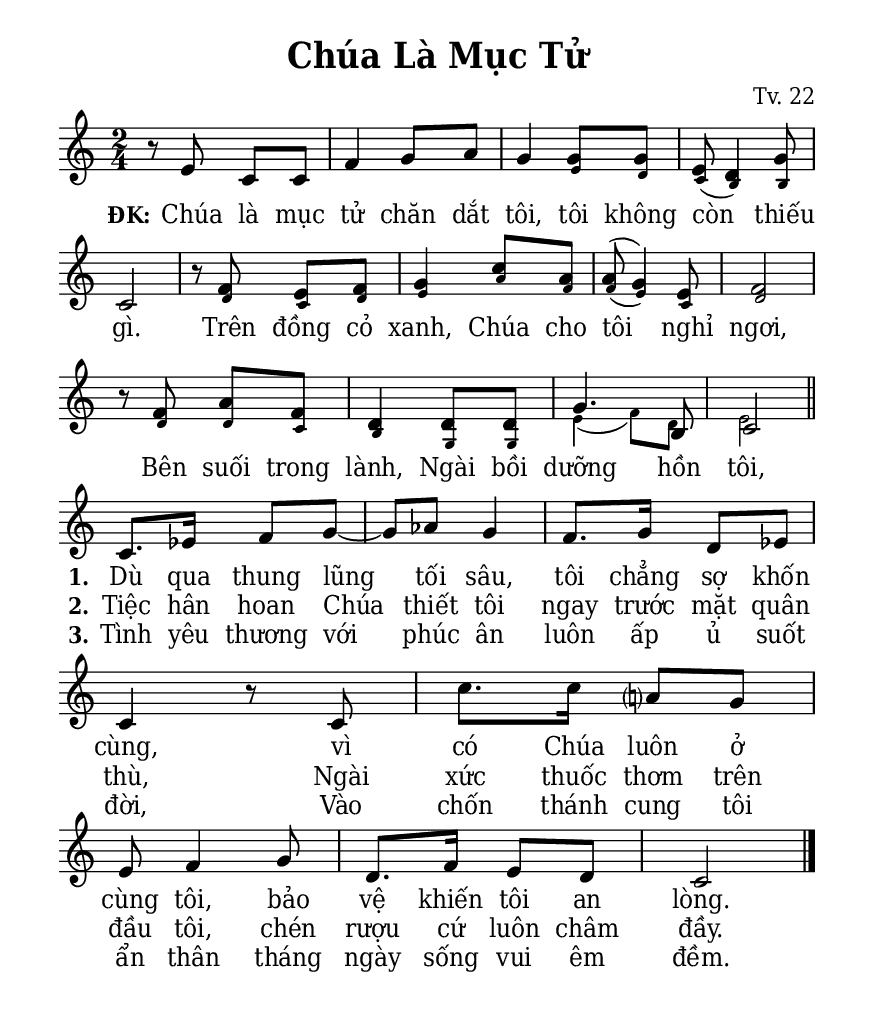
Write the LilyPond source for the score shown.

% Cài đặt chung\
\version "2.22.1"
\include "english.ly"

\header {
  title = "Chúa Là Mục Tử"
  composer = "Tv. 22"
  %arranger = "Lm. Kim Long"
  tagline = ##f
}

% Nhạc phiên khúc
nhacPhienKhucSop = \relative c' {
  r8 e c c |
  f4 g8 a |
  g4 g8 g |
  e (d4) g8 |
  c,2 |
  r8 f e f |
  g4 c8 a |
  a ^(g4) e8 |
  f2 |
  r8 f a f |
  d4 d8 d |
  g4. b,8 |
  c2 \bar "||" \break
  
  c8. ef16 f8 g ~ |
  g af g4 |
  f8. g16 d8 ef |
  c4 r8 c |
  c'8. c16 a!?8 g |
  e f4 g8 |
  d8. f16 e8 d |
  c2 \bar "|."
}

nhacPhienKhucAlto = \relative c' {
  r8 e c c |
  f4 g8 a |
  g4 e8 d |
  c (b4) b8 |
  c2 |
  r8 d c d |
  e4 a8 f |
  f _(e4) c8 |
  d2 |
  r8 d d c |
  b4 g8 g |
  e'4 (f8) d |
  e2
}

% Lời phiên khúc
loiPhienKhucSop = \lyrics {
  \set stanza = "ĐK:"
  Chúa là mục tử chăn dắt tôi,
  tôi không còn thiếu gì.
  Trên đồng cỏ xanh,
  Chúa cho tôi nghỉ ngơi,
  Bên suối trong lành,
  Ngài bồi dưỡng hồn tôi,
  <<
    {
      \set stanza = "1."
      Dù qua thung lũng tối sâu,
      tôi chẳng sợ khốn cùng,
      vì có Chúa luôn ở cùng tôi,
      bảo vệ khiến tôi an lòng.
    }
    \new Lyrics {
	    \set associatedVoice = "beSop"
	    \set stanza = "2."
	    Tiệc hân hoan Chúa thiết tôi
	    ngay trước mặt quân thù,
	    Ngài xức thuốc thơm trên đầu tôi,
	    chén rượu cứ luôn châm đầy.
    }
    \new Lyrics {
	    \set associatedVoice = "beSop"
	    \set stanza = "3."
	    Tình yêu thương với phúc ân luôn ấp ủ suốt đời,
	    Vào chốn thánh cung tôi ẩn thân
	    tháng ngày sống vui êm đềm.
    }
  >>
}

% Dàn trang
\paper {
  #(set-paper-size "a5")
  top-margin = 10\mm
  bottom-margin = 10\mm
  left-margin = 10\mm
  right-margin = 10\mm
  indent = #0
  #(define fonts
	 (make-pango-font-tree "Deja Vu Serif Condensed"
	 		       "Deja Vu Serif Condensed"
			       "Deja Vu Serif Condensed"
			       (/ 20 20)))
  print-page-number = ##f
  %page-count = #1
}

TongNhip = {
  \key c \major \time 2/4
  \set Timing.beamExceptions = #'()
  \set Timing.baseMoment = #(ly:make-moment 1/4)
}

% Đổi kích thước nốt cho bè phụ
notBePhu =
#(define-music-function (font-size music) (number? ly:music?)
   (for-some-music
     (lambda (m)
       (if (music-is-of-type? m 'rhythmic-event)
           (begin
             (set! (ly:music-property m 'tweaks)
                   (cons `(font-size . ,font-size)
                         (ly:music-property m 'tweaks)))
             #t)
           #f))
     music)
   music)

\score {
  \new ChoirStaff <<
    \new Staff \with {
        \consists "Merge_rests_engraver"
        printPartCombineTexts = ##f
      }
      <<
      \new Voice \TongNhip \partCombine 
        \nhacPhienKhucSop
        \notBePhu -3 { \nhacPhienKhucAlto }
      \new NullVoice = beSop \nhacPhienKhucSop
      \new Lyrics \lyricsto beSop \loiPhienKhucSop
      >>
  >>
  \layout {
    %\override Staff.TimeSignature.transparent = ##t
    \override Lyrics.LyricSpace.minimum-distance = #1.5
    \override Score.BarNumber.break-visibility = ##(#f #f #f)
    \override Score.SpacingSpanner.uniform-stretching = ##t
  } 
}
